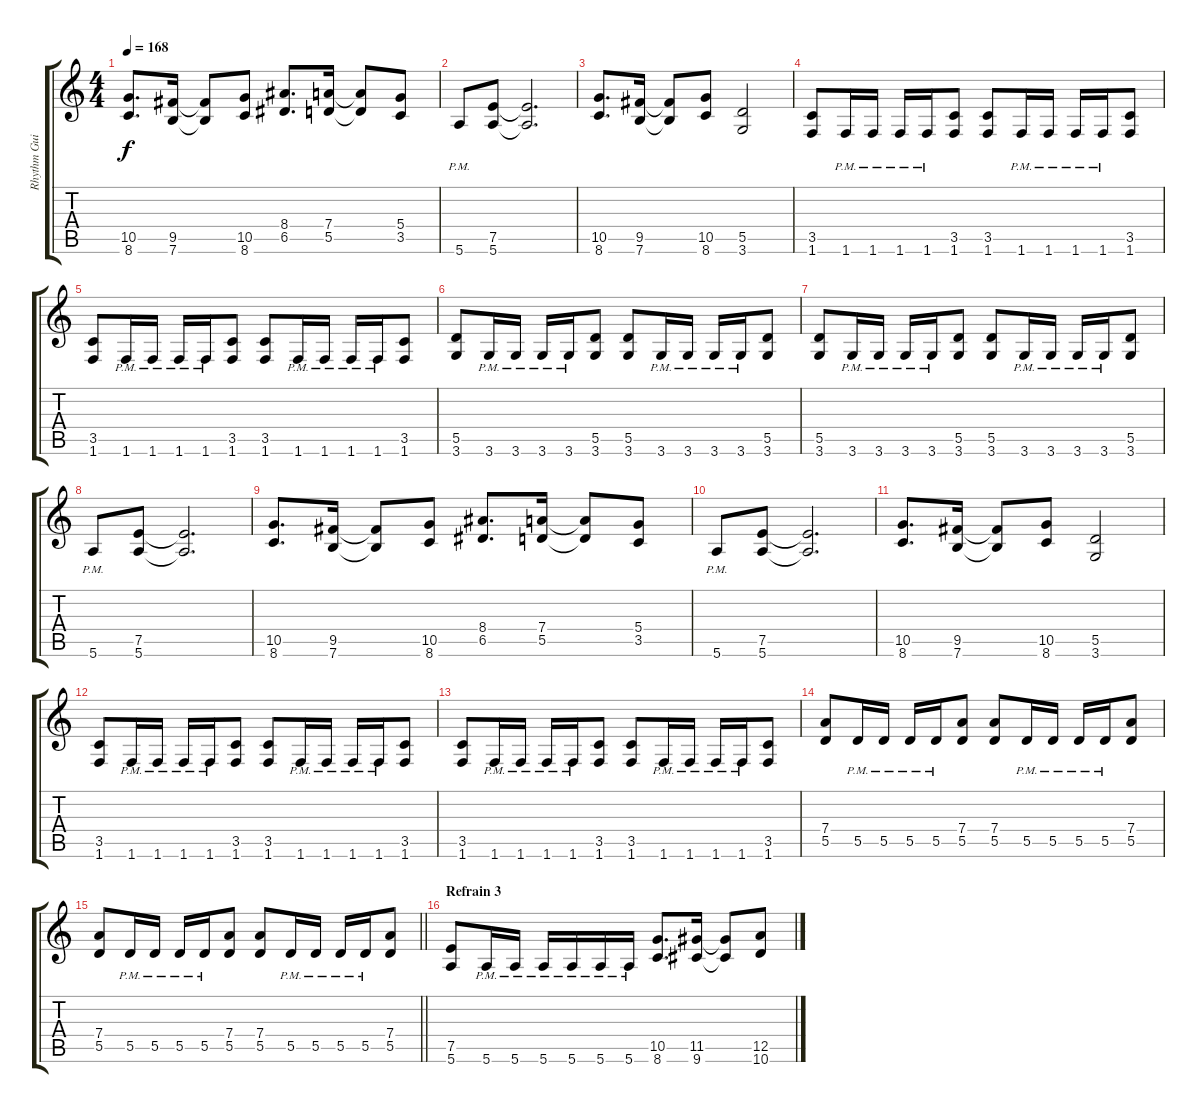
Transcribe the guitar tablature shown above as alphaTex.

\track ("Rhythm Guitar 1" "Rhythm Gui") {instrument distortionguitar}
\staff {score tabs}
\tuning (E4 B3 G3 D3 A2 E2) {hide}
\ts (4 4)
\tempo 168
\clef g2
\ks c
(10.5 8.6).8{d dy f} (9.5 7.6).16 (9.5{t} 7.6{t}).8 (10.5 8.6).8 (8.4 6.5).8{d} (7.4 5.5).16 (7.4{t} 5.5{t}).8 (5.4 3.5).8 |
5.6{pm}.8 (7.5 5.6).8 (7.5{t} 5.6{t}).2{d} |
(10.5 8.6).8{d} (9.5 7.6).16 (9.5{t} 7.6{t}).8 (10.5 8.6).8 (5.5 3.6).2 |
(3.5 1.6).8 1.6{pm}.16 1.6{pm}.16 1.6{pm}.16 1.6{pm}.16 (3.5 1.6).8 (3.5 1.6).8 1.6{pm}.16 1.6{pm}.16 1.6{pm}.16 1.6{pm}.16 (3.5 1.6).8 |
(3.5 1.6).8 1.6{pm}.16 1.6{pm}.16 1.6{pm}.16 1.6{pm}.16 (3.5 1.6).8 (3.5 1.6).8 1.6{pm}.16 1.6{pm}.16 1.6{pm}.16 1.6{pm}.16 (3.5 1.6).8 |
(5.5 3.6).8 3.6{pm}.16 3.6{pm}.16 3.6{pm}.16 3.6{pm}.16 (5.5 3.6).8 (5.5 3.6).8 3.6{pm}.16 3.6{pm}.16 3.6{pm}.16 3.6{pm}.16 (5.5 3.6).8 |
(5.5 3.6).8 3.6{pm}.16 3.6{pm}.16 3.6{pm}.16 3.6{pm}.16 (5.5 3.6).8 (5.5 3.6).8 3.6{pm}.16 3.6{pm}.16 3.6{pm}.16 3.6{pm}.16 (5.5 3.6).8 |
5.6{pm}.8 (7.5 5.6).8 (7.5{t} 5.6{t}).2{d} |
(10.5 8.6).8{d} (9.5 7.6).16 (9.5{t} 7.6{t}).8 (10.5 8.6).8 (8.4 6.5).8{d} (7.4 5.5).16 (7.4{t} 5.5{t}).8 (5.4 3.5).8 |
5.6{pm}.8 (7.5 5.6).8 (7.5{t} 5.6{t}).2{d} |
(10.5 8.6).8{d} (9.5 7.6).16 (9.5{t} 7.6{t}).8 (10.5 8.6).8 (5.5 3.6).2 |
(3.5 1.6).8 1.6{pm}.16 1.6{pm}.16 1.6{pm}.16 1.6{pm}.16 (3.5 1.6).8 (3.5 1.6).8 1.6{pm}.16 1.6{pm}.16 1.6{pm}.16 1.6{pm}.16 (3.5 1.6).8 |
(3.5 1.6).8 1.6{pm}.16 1.6{pm}.16 1.6{pm}.16 1.6{pm}.16 (3.5 1.6).8 (3.5 1.6).8 1.6{pm}.16 1.6{pm}.16 1.6{pm}.16 1.6{pm}.16 (3.5 1.6).8 |
(7.4 5.5).8 5.5{pm}.16 5.5{pm}.16 5.5{pm}.16 5.5{pm}.16 (7.4 5.5).8 (7.4 5.5).8 5.5{pm}.16 5.5{pm}.16 5.5{pm}.16 5.5{pm}.16 (7.4 5.5).8 |
\barLineRight lightlight
(7.4 5.5).8 5.5{pm}.16 5.5{pm}.16 5.5{pm}.16 5.5{pm}.16 (7.4 5.5).8 (7.4 5.5).8 5.5{pm}.16 5.5{pm}.16 5.5{pm}.16 5.5{pm}.16 (7.4 5.5).8 |
\section ("" "Refrain 3")
(7.5 5.6).8 5.6{pm}.16 5.6{pm}.16 5.6{pm}.16 5.6{pm}.16 5.6{pm}.16 5.6{pm}.16 (10.5 8.6).8{d} (11.5 9.6).16 (11.5{t} 9.6{t}).8 (12.5 10.6).8
